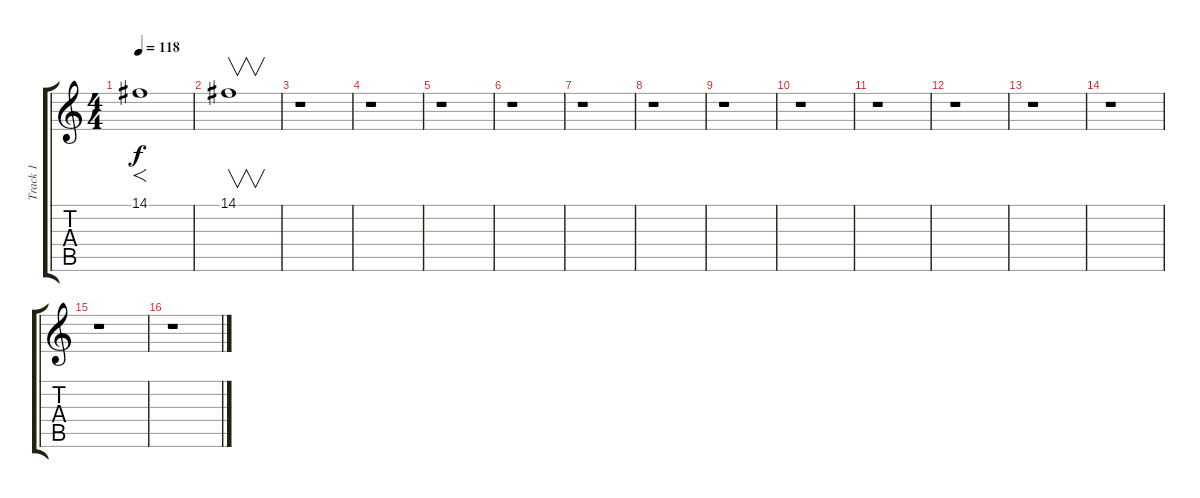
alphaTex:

\track ("Track 1" "Track 1") {instrument frenchhorn}
\staff {score tabs}
\tuning (E4 B3 G3 D3 A2 E2) {hide}
\ts (4 4)
\tempo 118
\clef g2
\ks c
14.1.1{f dy f instrument frenchhorn} |
14.1.1{v} |
r.1 |
r.1 |
r.1 |
r.1 |
r.1 |
r.1 |
r.1 |
r.1 |
r.1 |
r.1 |
r.1 |
r.1 |
r.1 |
r.1
